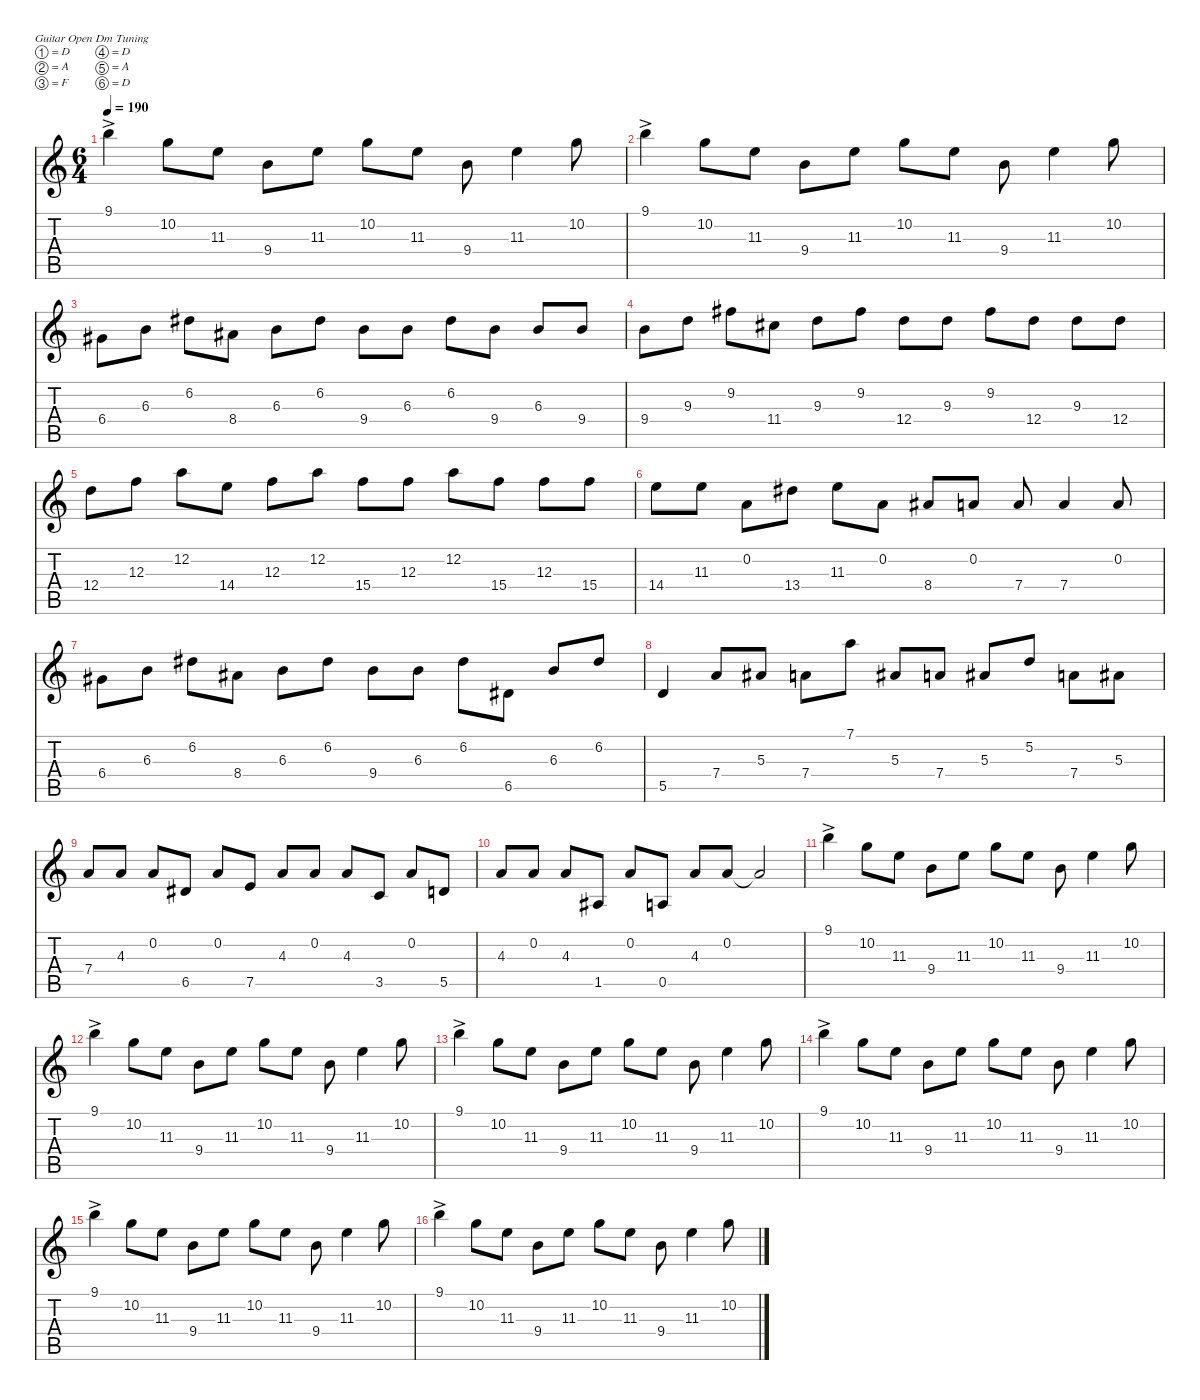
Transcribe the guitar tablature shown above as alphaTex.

\defaultSystemsLayout 4
\hideDynamics
\bracketExtendMode nobrackets
\singleTrackTrackNamePolicy hidden
\multiTrackTrackNamePolicy hidden
\firstSystemTrackNameMode fullname
\firstSystemTrackNameOrientation horizontal
\otherSystemsTrackNameOrientation horizontal
\track ("Guitar 1" "dist.guit.") {defaultSystemsLayout 4 mute instrument distortionguitar}
\staff {score tabs}
\tuning (D4 A3 F3 D3 A2 D2)
\ts (6 4)
\tempo 190
\clef g2
\ks c
9.1{ac}.4{dy f beam Down} 10.2.8{dy mf beam Down} 11.3.8{beam Down} 9.4.8{beam Down} 11.3.8{beam Down} 10.2.8{dy f beam Down} 11.3.8{dy mf beam Down} 9.4.8{beam Down} 11.3.4{beam Down} 10.2.8{beam Down} |
9.1{ac}.4{dy f beam Down} 10.2.8{dy mf beam Down} 11.3.8{beam Down} 9.4.8{beam Down} 11.3.8{beam Down} 10.2.8{dy f beam Down} 11.3.8{dy mf beam Down} 9.4.8{beam Down} 11.3.4{beam Down} 10.2.8{beam Down} |
6.4{acc #}.8{dy f beam Down} 6.3.8{dy mf beam Down} 6.2{acc #}.8{dy mp beam Down} 8.4{acc #}.8{dy f beam Down} 6.3.8{dy mf beam Down} 6.2{acc #}.8{dy mp beam Down} 9.4.8{dy f beam Down} 6.3.8{dy mf beam Down} 6.2{acc #}.8{dy mp beam Down} 9.4.8{dy mf beam Up} 6.3.8{beam Up} 9.4.8{beam Up} |
9.4.8{dy f beam Down} 9.3.8{dy mf beam Down} 9.2{acc #}.8{dy mp beam Down} 11.4{acc #}.8{dy f beam Down} 9.3.8{dy mf beam Down} 9.2{acc #}.8{dy mp beam Down} 12.4.8{dy f beam Down} 9.3.8{dy mf beam Down} 9.2{acc #}.8{dy mp beam Down} 12.4.8{dy mf beam Down} 9.3.8{beam Down} 12.4.8{beam Down} |
12.4.8{dy f beam Down} 12.3.8{dy mf beam Down} 12.2.8{dy mp beam Down} 14.4.8{dy f beam Down} 12.3.8{dy mf beam Down} 12.2.8{dy mp beam Down} 15.4.8{dy f beam Down} 12.3.8{dy mf beam Down} 12.2.8{dy mp beam Down} 15.4.8{dy mf beam Down} 12.3.8{beam Down} 15.4.8{beam Down} |
14.4.8{dy f beam Down} 11.3.8{dy mp beam Down} 0.2.8{beam Down} 13.4{acc #}.8{dy f beam Down} 11.3.8{dy mp beam Down} 0.2.8{beam Down} 8.4{acc #}.8{dy f beam Up} 0.2.8{dy mp beam Up} 7.4.8{dy f beam Up} 7.4.4{dy mf beam Up} 0.2.8{beam Up} |
6.4{acc #}.8{dy f beam Down} 6.3.8{dy mf beam Down} 6.2{acc #}.8{dy mp beam Down} 8.4{acc #}.8{dy f beam Down} 6.3.8{dy mf beam Down} 6.2{acc #}.8{dy mp beam Down} 9.4.8{dy f beam Down} 6.3.8{dy mf beam Down} 6.2{acc #}.8{dy mp beam Down} 6.5{acc #}.8{dy f beam Up} 6.3.8{dy mf beam Up} 6.2{acc #}.8{dy mp beam Up} |
5.5.4{dy f beam Up} 7.4.8{dy mf beam Up} 5.3{acc #}.8{beam Down} 7.4.8{beam Down} 7.1.8{beam Down} 5.3{acc #}.8{beam Up} 7.4.8{beam Up} 5.3{acc #}.8{beam Up} 5.2.8{beam Down} 7.4.8{beam Down} 5.3{acc #}.8{beam Down} |
7.4.8{dy f beam Up} 4.3.8{dy mf beam Up} 0.2.8{dy mp beam Up} 6.5{acc #}.8{dy f beam Up} 0.2.8{dy mp beam Up} 7.5.8{dy f beam Up} 4.3.8{dy mf beam Up} 0.2.8{dy mp beam Up} 4.3.8{dy mf beam Up} 3.5.8{dy f beam Up} 0.2.8{dy mp beam Up} 5.5.8{dy f beam Up} |
4.3.8{dy mf beam Up} 0.2.8{dy mp beam Up} 4.3.8{dy mf beam Up} 1.5{acc #}.8{dy f beam Up} 0.2.8{dy mp beam Up} 0.5.8{dy f beam Up} 4.3.8{dy mf beam Up} 0.2.8{dy mp beam Up} 0.2{t}.2{dy f beam Up} |
9.1{ac}.4{beam Down} 10.2.8{dy mf beam Down} 11.3.8{beam Down} 9.4.8{beam Down} 11.3.8{beam Down} 10.2.8{dy f beam Down} 11.3.8{dy mf beam Down} 9.4.8{beam Down} 11.3.4{beam Down} 10.2.8{beam Down} |
9.1{ac}.4{dy f beam Down} 10.2.8{dy mf beam Down} 11.3.8{beam Down} 9.4.8{beam Down} 11.3.8{beam Down} 10.2.8{dy f beam Down} 11.3.8{dy mf beam Down} 9.4.8{beam Down} 11.3.4{beam Down} 10.2.8{beam Down} |
9.1{ac}.4{dy f beam Down} 10.2.8{dy mf beam Down} 11.3.8{beam Down} 9.4.8{beam Down} 11.3.8{beam Down} 10.2.8{dy f beam Down} 11.3.8{dy mf beam Down} 9.4.8{beam Down} 11.3.4{beam Down} 10.2.8{beam Down} |
9.1{ac}.4{dy f beam Down} 10.2.8{dy mf beam Down} 11.3.8{beam Down} 9.4.8{beam Down} 11.3.8{beam Down} 10.2.8{dy f beam Down} 11.3.8{dy mf beam Down} 9.4.8{beam Down} 11.3.4{beam Down} 10.2.8{beam Down} |
9.1{ac}.4{dy f beam Down} 10.2.8{dy mf beam Down} 11.3.8{beam Down} 9.4.8{beam Down} 11.3.8{beam Down} 10.2.8{dy f beam Down} 11.3.8{dy mf beam Down} 9.4.8{beam Down} 11.3.4{beam Down} 10.2.8{beam Down} |
9.1{ac}.4{dy f beam Down} 10.2.8{dy mf beam Down} 11.3.8{beam Down} 9.4.8{beam Down} 11.3.8{beam Down} 10.2.8{dy f beam Down} 11.3.8{dy mf beam Down} 9.4.8{beam Down} 11.3.4{beam Down} 10.2.8{beam Down}
